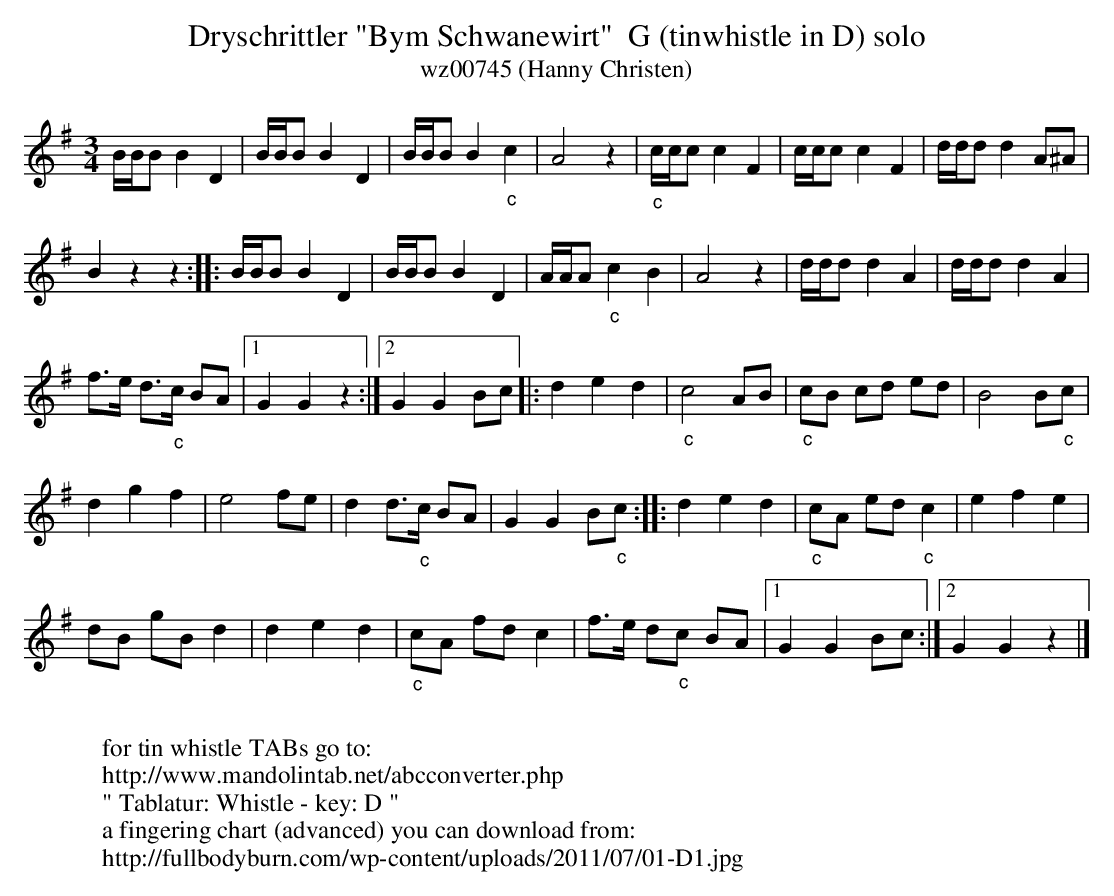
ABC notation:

X:1
T:Dryschrittler "Bym Schwanewirt"  G (tinwhistle in D) solo
T: wz00745 (Hanny Christen)
M:3/4
L:1/8
K:G transpose=12
B/2B/2B B2D2 | B/2B/2B B2D2 | B/2B/2B B2"_c"c2 | A4z2 | "_c"c/2c/2c c2F2 | c/2c/2c c2F2 | d/2d/2d d2 A^A |
B2z2z2 :: B/2B/2B B2D2 | B/2B/2B B2D2 | A/2A/2A"_c"c2B2 | A4z2 | d/2d/2dd2A2 | d/2d/2dd2A2 |
f>e d>"_c"c BA |1 G2G2z2 :|2 G2G2Bc |: d2e2d2 | "_c"c4AB | "_c"cB cd ed | B4B"_c"c |
d2g2f2 | e4fe | d2d"_c">c BA | G2G2B"_c"c :: d2e2d2 | "_c"cA ed"_c"c2 | e2f2e2 |
dB gBd2 | d2e2d2 | "_c"cA fdc2 | f>e d"_c"c BA |1 G2G2Bc :|2 G2G2z2 |]
W:
W:for tin whistle TABs go to:
W:http://www.mandolintab.net/abcconverter.php
W:" Tablatur: Whistle - key: D "
W:a fingering chart (advanced) you can download from:
W:http://fullbodyburn.com/wp-content/uploads/2011/07/01-D1.jpg
